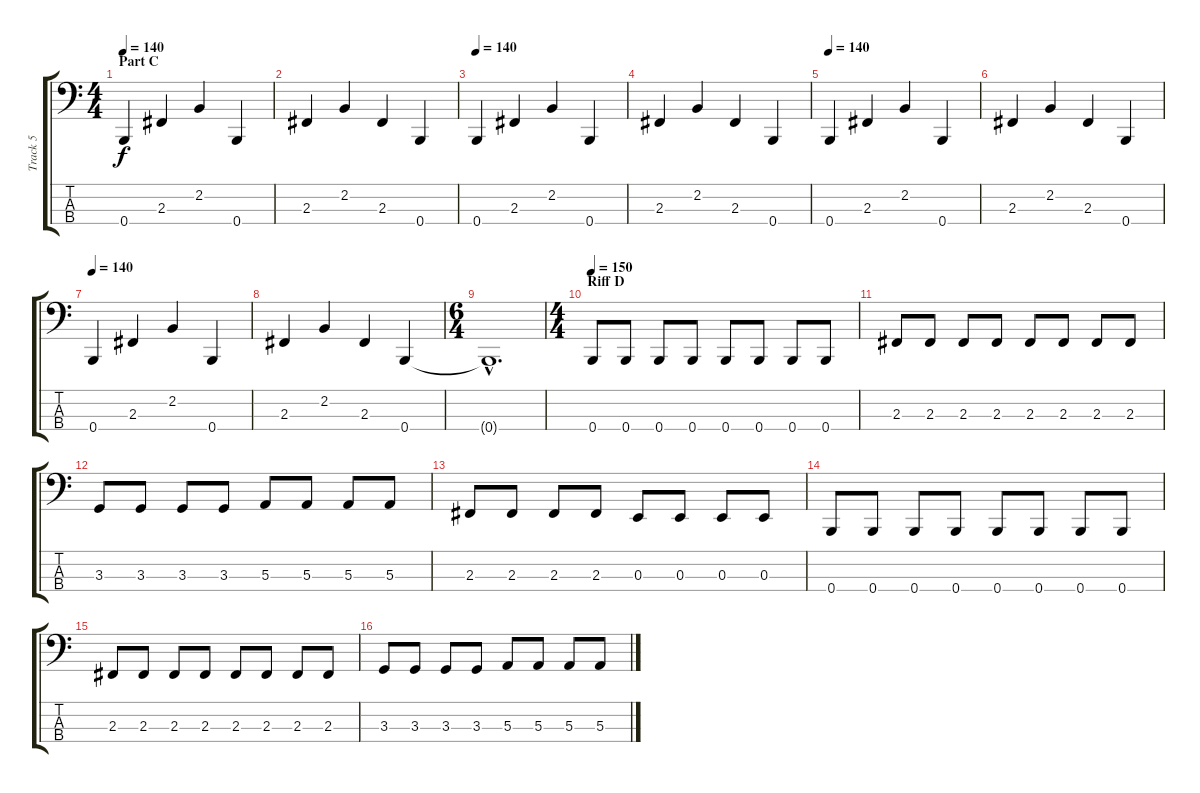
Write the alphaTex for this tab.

\track ("Track 5" "Track 5") {instrument electricbassfinger}
\staff {score tabs}
\tuning (D2 A1 E1 B0) {hide}
\ts (4 4)
\section ("" "Part C")
\tempo 140
\clef f4
\ks c
0.4.4{dy f} 2.3.4 2.2.4 0.4.4 |
2.3.4 2.2.4 2.3.4 0.4.4 |
\tempo 140
0.4.4 2.3.4 2.2.4 0.4.4 |
2.3.4 2.2.4 2.3.4 0.4.4 |
\tempo 140
0.4.4 2.3.4 2.2.4 0.4.4 |
2.3.4 2.2.4 2.3.4 0.4.4 |
\tempo 140
0.4.4 2.3.4 2.2.4 0.4.4 |
2.3.4 2.2.4 2.3.4 0.4.4 |
\ts (6 4)
0.4{hac t}.1{d} |
\ts (4 4)
\section ("" "Riff D")
\tempo 150
0.4.8 0.4.8 0.4.8 0.4.8 0.4.8 0.4.8 0.4.8 0.4.8 |
2.3.8 2.3.8 2.3.8 2.3.8 2.3.8 2.3.8 2.3.8 2.3.8 |
3.3.8 3.3.8 3.3.8 3.3.8 5.3.8 5.3.8 5.3.8 5.3.8 |
2.3.8 2.3.8 2.3.8 2.3.8 0.3.8 0.3.8 0.3.8 0.3.8 |
0.4.8 0.4.8 0.4.8 0.4.8 0.4.8 0.4.8 0.4.8 0.4.8 |
2.3.8 2.3.8 2.3.8 2.3.8 2.3.8 2.3.8 2.3.8 2.3.8 |
3.3.8 3.3.8 3.3.8 3.3.8 5.3.8 5.3.8 5.3.8 5.3.8
